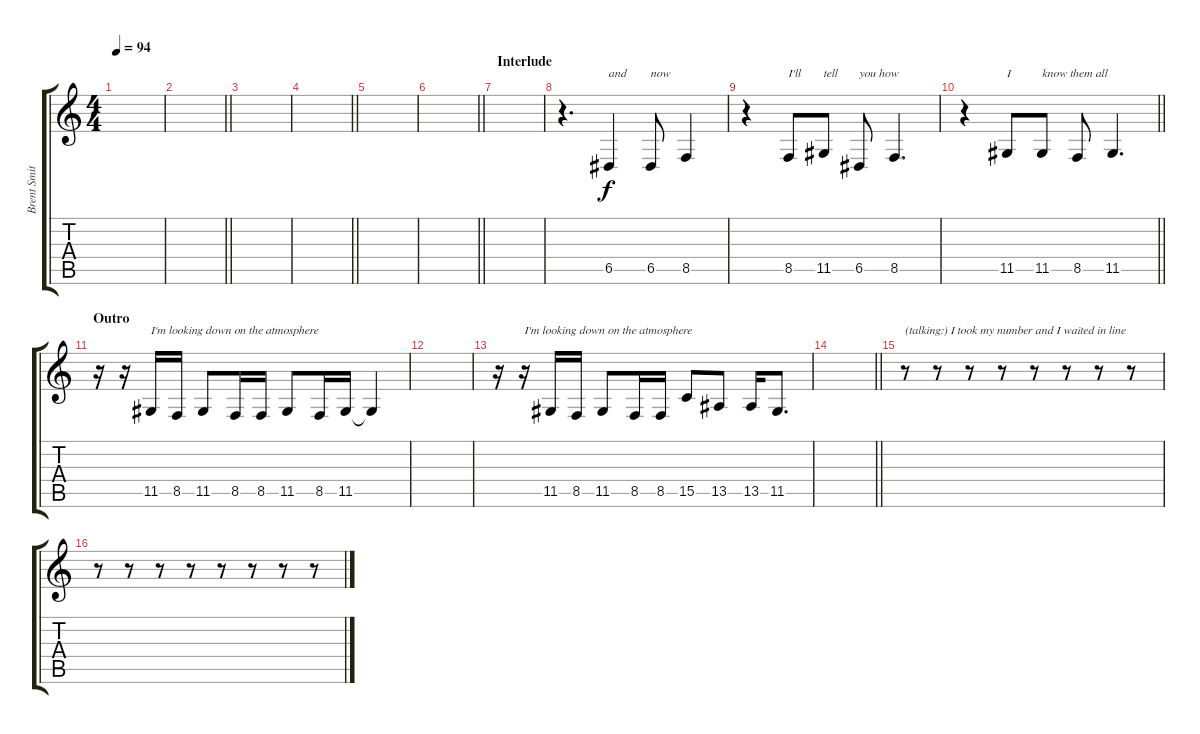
\track ("Brent Smith" "Brent Smit") {instrument lead2sawtooth}
\staff {score tabs}
\tuning (E4 B3 G3 D3 A2 D2) {hide}
\ts (4 4)
\tempo 94
\clef g2
\ks c
|
\barLineRight lightlight
|
|
\barLineRight lightlight
|
|
\barLineRight lightlight
|
\section ("" "Interlude")
|
r.4{d} 6.5.4{txt "and"} 6.5.8{txt "now"} 8.5.4 |
r.4 8.5.8{txt "I'll"} 11.5.8{txt "tell"} 6.5.8{txt "you how"} 8.5.4{d} |
\barLineRight lightlight
r.4 11.5.8{txt "I"} 11.5.8{txt "know them all"} 8.5.8 11.5.4{d} |
\section ("" "Outro")
r.16 r.16 11.5.16{txt "I'm looking down on the atmosphere"} 8.5.16 11.5.8 8.5.16 8.5.16 11.5.8 8.5.16 11.5.16 11.5{t}.4 |
|
r.16 r.16{txt "I'm looking down on the atmosphere"} 11.5.16 8.5.16 11.5.8 8.5.16 8.5.16 15.5.8 13.5.8 13.5.16 11.5.8{d} |
\barLineRight lightlight
|
r.8{txt "(talking:) I took my number and I waited in line"} r.8 r.8 r.8 r.8 r.8 r.8 r.8 |
r.8 r.8 r.8 r.8 r.8 r.8 r.8 r.8
